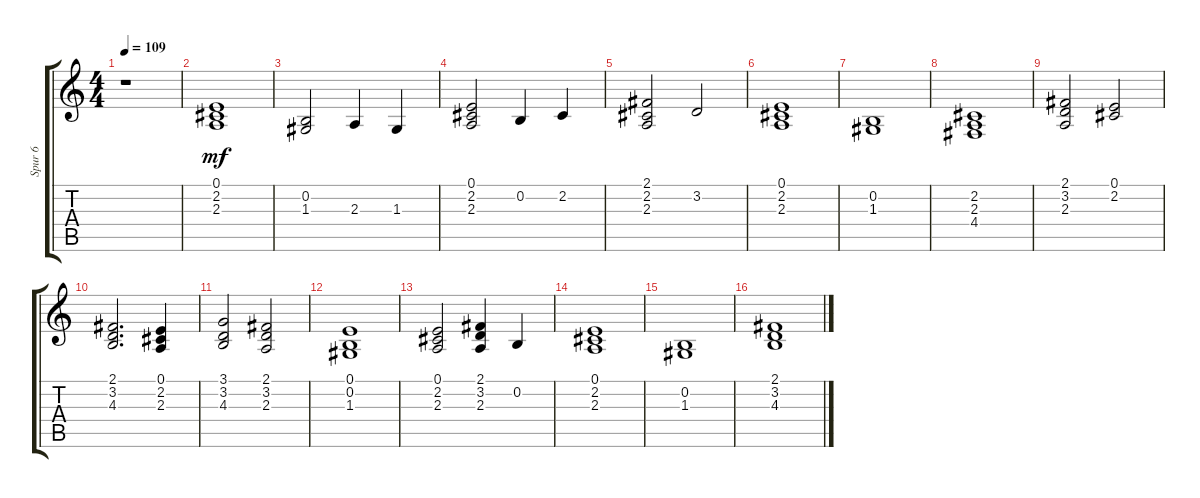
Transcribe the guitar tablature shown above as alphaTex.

\track ("Spur 6" "Spur 6") {instrument synthstrings1}
\staff {score tabs}
\tuning (E4 B3 G3 D3 A2 E2) {hide}
\ts (4 4)
\tempo 109
\clef g2
\ks c
r.1{dy f} |
(0.1 2.2 2.3).1{dy mf} |
(0.2 1.3).2 2.3.4 1.3.4 |
(0.1 2.2 2.3).2 0.2.4 2.2.4 |
(2.1 2.2 2.3).2 3.2.2 |
(0.1 2.2 2.3).1 |
(0.2 1.3).1 |
(2.2 2.3 4.4).1 |
(2.1 3.2 2.3).2 (0.1 2.2).2 |
(2.1 3.2 4.3).2{d} (0.1 2.2 2.3).4 |
(3.1 3.2 4.3).2 (2.1 3.2 2.3).2 |
(0.1 0.2 1.3).1 |
(0.1 2.2 2.3).2 (2.1 3.2 2.3).4 0.2.4 |
(0.1 2.2 2.3).1 |
(0.2 1.3).1 |
(2.1 3.2 4.3).1
